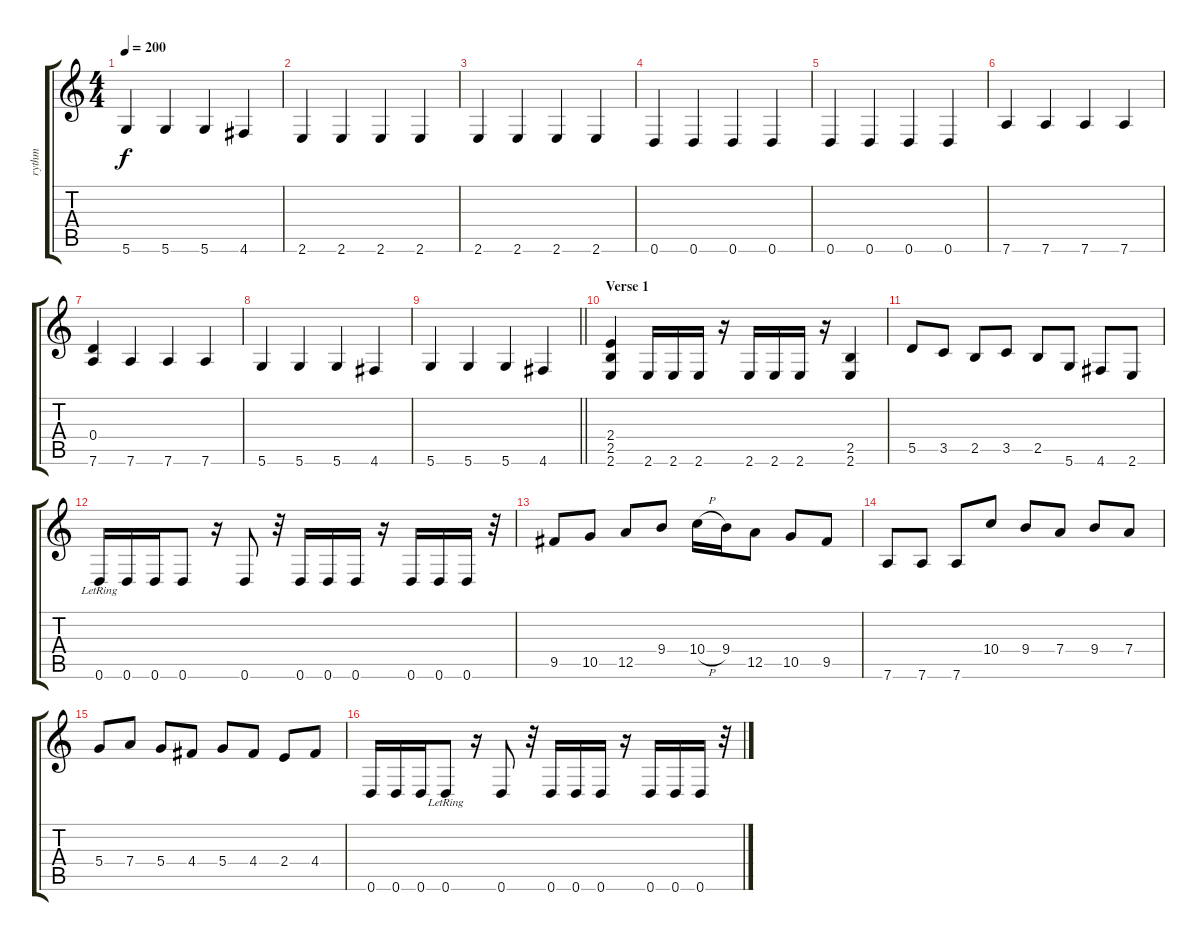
\track ("rythm" "rythm") {instrument overdrivenguitar}
\staff {score tabs}
\tuning (E4 B3 G3 D3 A2 D2) {hide}
\ts (4 4)
\tempo 200
\clef g2
\ks c
5.6.4{dy f} 5.6.4 5.6.4 4.6.4 |
2.6.4 2.6.4 2.6.4 2.6.4 |
2.6.4 2.6.4 2.6.4 2.6.4 |
0.6.4 0.6.4 0.6.4 0.6.4 |
0.6.4 0.6.4 0.6.4 0.6.4 |
7.6.4 7.6.4 7.6.4 7.6.4 |
(0.4 7.6).4 7.6.4 7.6.4 7.6.4 |
5.6.4 5.6.4 5.6.4 4.6.4 |
\barLineRight lightlight
5.6.4 5.6.4 5.6.4 4.6.4 |
\section ("" "Verse 1")
(2.4 2.5 2.6).4 2.6.16 2.6.16 2.6.16 r.16 2.6.16 2.6.16 2.6.16 r.16 (2.5 2.6).4 |
5.5.8 3.5.8 2.5.8 3.5.8 2.5.8 5.6.8 4.6.8 2.6.8 |
0.6{lr}.16 0.6.16 0.6.16 0.6.8 r.16 0.6.8 r.32 0.6.16 0.6.16 0.6.16 r.16 0.6.16 0.6.16 0.6.16 r.32 |
9.5.8 10.5.8 12.5.8 9.4.8 10.4{h}.16 9.4.16 12.5.8 10.5.8 9.5.8 |
7.6.8 7.6.8 7.6.8 10.4.8 9.4.8 7.4.8 9.4.8 7.4.8 |
5.4.8 7.4.8 5.4.8 4.4.8 5.4.8 4.4.8 2.4.8 4.4.8 |
0.6.16 0.6.16 0.6.16 0.6{lr}.8 r.16 0.6.8 r.32 0.6.16 0.6.16 0.6.16 r.16 0.6.16 0.6.16 0.6.16 r.32
